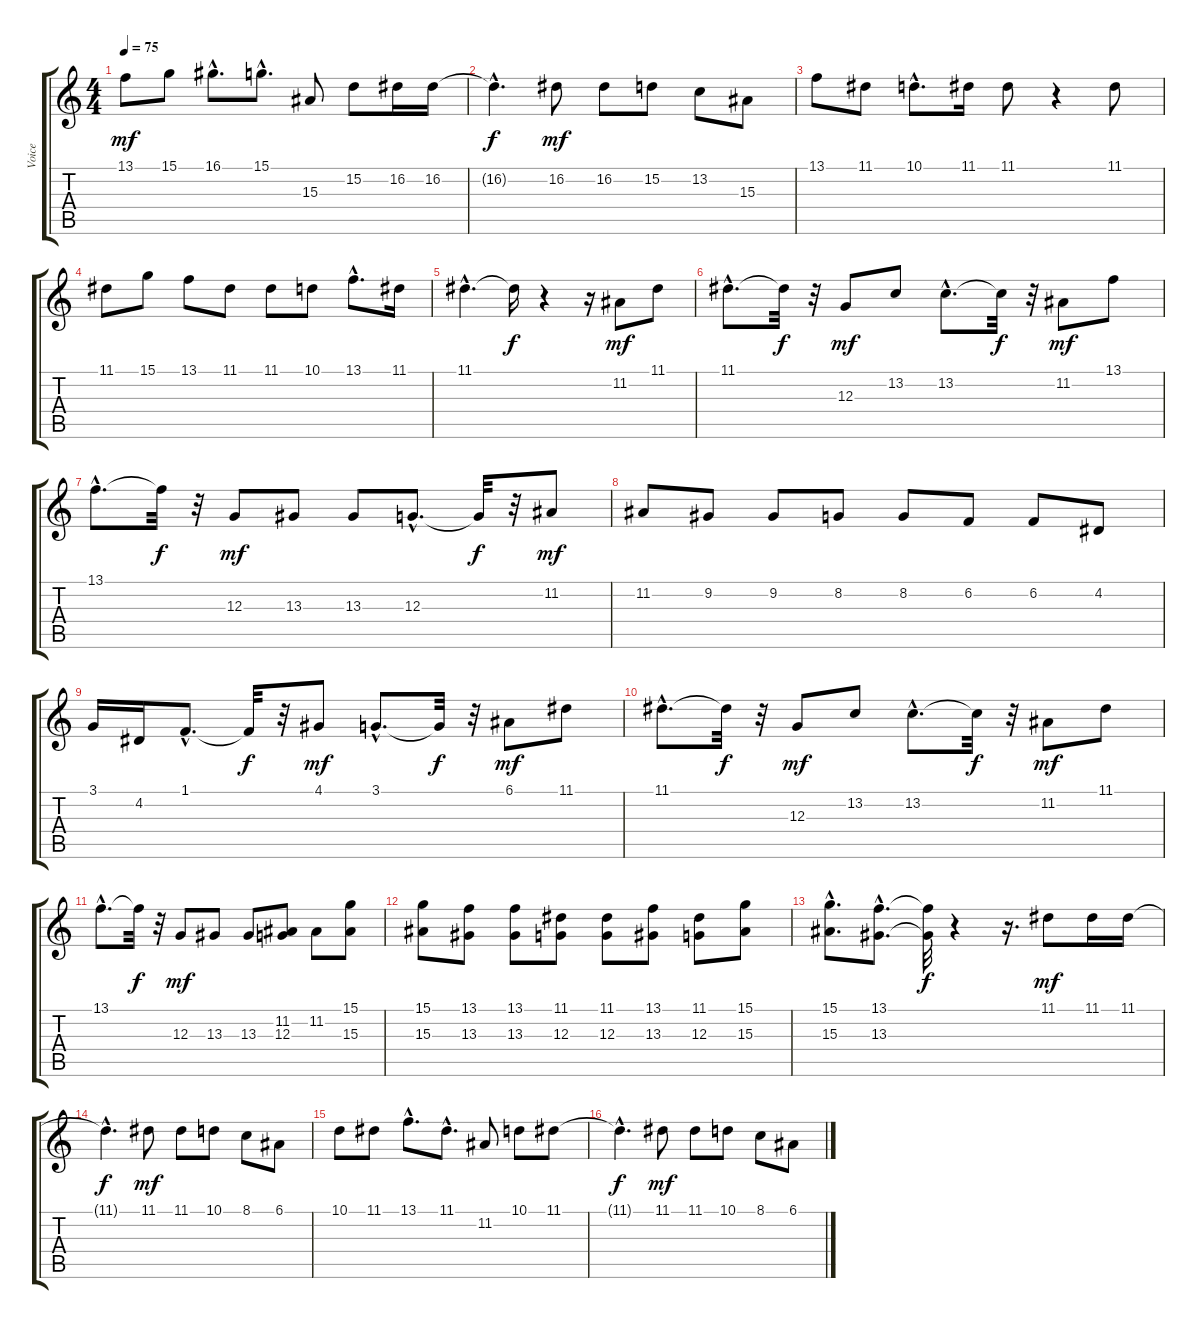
\track ("Voice" "Voice") {instrument flute}
\staff {score tabs}
\tuning (E4 B3 G3 D3 A2 E2) {hide}
\ts (4 4)
\tempo 75
\clef g2
\ks c
13.1.8{dy mf} 15.1.8 16.1{hac}.8{d} 15.1{hac}.8{d} 15.3.8 15.2.8 16.2.16 16.2.16 |
16.2{hac t}.4{d dy f} 16.2.8{dy mf} 16.2.8 15.2.8 13.2.8 15.3.8 |
13.1.8 11.1.8 10.1{hac}.8{d} 11.1.16 11.1.8 r.4 11.1.8 |
11.1.8 15.1.8 13.1.8 11.1.8 11.1.8 10.1.8 13.1{hac}.8{d} 11.1.16 |
11.1{hac}.4{d} 11.1{t}.16{dy f} r.4 r.16 11.2.8{dy mf} 11.1.8 |
11.1{hac}.8{d} 11.1{t}.32{dy f} r.32 12.3.8{dy mf} 13.2.8 13.2{hac}.8{d} 13.2{t}.32{dy f} r.32 11.2.8{dy mf} 13.1.8 |
13.1{hac}.8{d} 13.1{t}.32{dy f} r.32 12.3.8{dy mf} 13.3.8 13.3.8 12.3{hac}.8{d} 12.3{t}.32{dy f} r.32 11.2.8{dy mf} |
11.2.8 9.2.8 9.2.8 8.2.8 8.2.8 6.2.8 6.2.8 4.2.8 |
3.1.16 4.2.16 1.1{hac}.8{d} 1.1{t}.32{dy f} r.32 4.1.8{dy mf} 3.1{hac}.8{d} 3.1{t}.32{dy f} r.32 6.1.8{dy mf} 11.1.8 |
11.1{hac}.8{d} 11.1{t}.32{dy f} r.32 12.3.8{dy mf} 13.2.8 13.2{hac}.8{d} 13.2{t}.32{dy f} r.32 11.2.8{dy mf} 11.1.8 |
13.1{hac}.8{d} 13.1{t}.32{dy f} r.32 12.3.8{dy mf} 13.3.8 13.3.8 (11.2 12.3).8 11.2.8 (15.1 15.3).8 |
(15.1 15.3).8 (13.1 13.3).8 (13.1 13.3).8 (11.1 12.3).8 (11.1 12.3).8 (13.1 13.3).8 (11.1 12.3).8 (15.1 15.3).8 |
(15.1{hac} 15.3{hac}).8{d} (13.1{hac} 13.3{hac}).8{d} (13.1{t} 13.3{t}).32{dy f} r.4 r.16{d} 11.1.8{dy mf} 11.1.16 11.1.16 |
11.1{hac t}.4{d dy f} 11.1.8{dy mf} 11.1.8 10.1.8 8.1.8 6.1.8 |
10.1.8 11.1.8 13.1{hac}.8{d} 11.1{hac}.8{d} 11.2.8 10.1.8 11.1.8 |
11.1{hac t}.4{d dy f} 11.1.8{dy mf} 11.1.8 10.1.8 8.1.8 6.1.8
